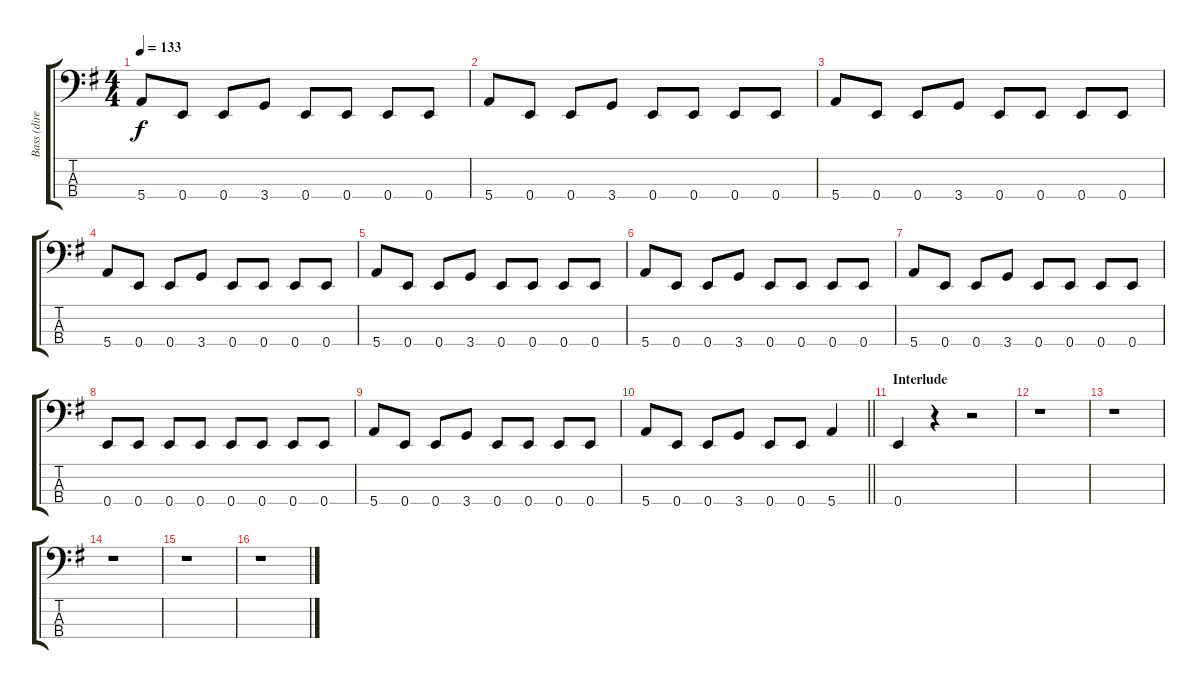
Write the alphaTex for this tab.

\track ("Bass (direct)" "Bass (dire") {instrument electricbassfinger}
\staff {score tabs}
\tuning (G2 D2 A1 E1) {hide}
\ts (4 4)
\tempo 133
\clef f4
\ks g
5.4.8{dy f} 0.4.8 0.4.8 3.4.8 0.4.8 0.4.8 0.4.8 0.4.8 |
5.4.8 0.4.8 0.4.8 3.4.8 0.4.8 0.4.8 0.4.8 0.4.8 |
5.4.8 0.4.8 0.4.8 3.4.8 0.4.8 0.4.8 0.4.8 0.4.8 |
5.4.8 0.4.8 0.4.8 3.4.8 0.4.8 0.4.8 0.4.8 0.4.8 |
5.4.8 0.4.8 0.4.8 3.4.8 0.4.8 0.4.8 0.4.8 0.4.8 |
5.4.8 0.4.8 0.4.8 3.4.8 0.4.8 0.4.8 0.4.8 0.4.8 |
5.4.8 0.4.8 0.4.8 3.4.8 0.4.8 0.4.8 0.4.8 0.4.8 |
0.4.8 0.4.8 0.4.8 0.4.8 0.4.8 0.4.8 0.4.8 0.4.8 |
5.4.8 0.4.8 0.4.8 3.4.8 0.4.8 0.4.8 0.4.8 0.4.8 |
\barLineRight lightlight
5.4.8 0.4.8 0.4.8 3.4.8 0.4.8 0.4.8 5.4.4 |
\section ("" "Interlude")
0.4.4 r.4 r.2 |
r.1 |
r.1 |
r.1 |
r.1 |
r.1
